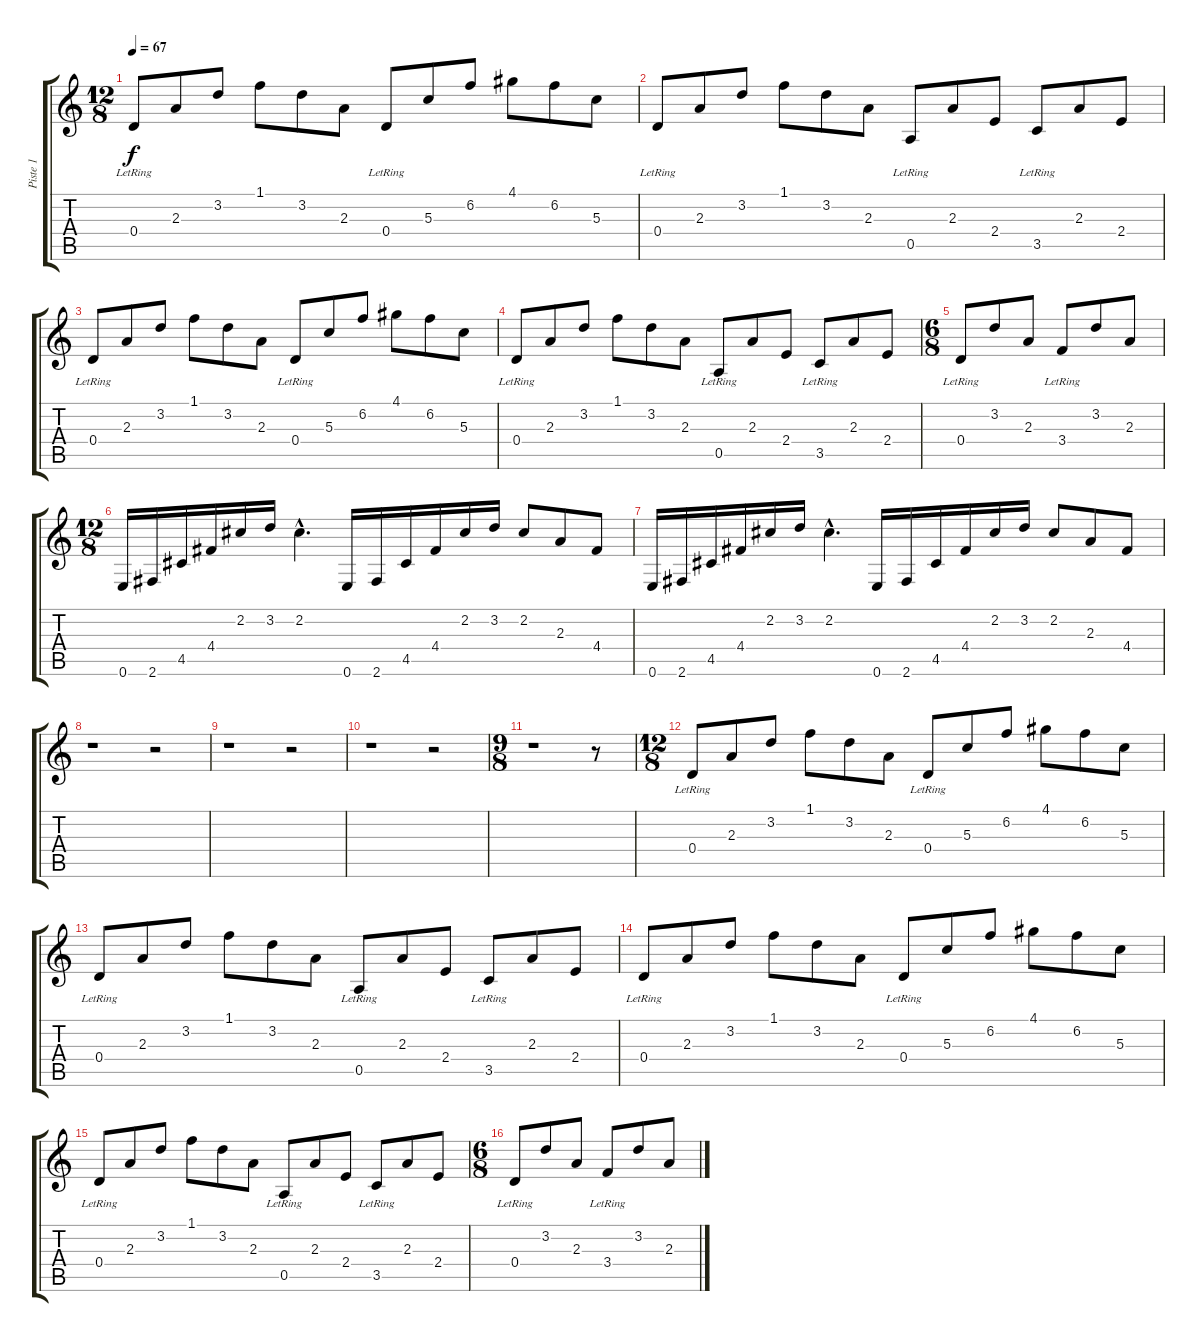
\track ("Piste 1" "Piste 1") {instrument acousticguitarnylon}
\staff {score tabs}
\tuning (E4 B3 G3 D3 A2 E2) {hide}
\ts (12 8)
\tempo 67
\clef g2
\ks c
0.4{lr}.8{dy f} 2.3.8 3.2.8 1.1.8 3.2.8 2.3.8 0.4{lr}.8 5.3.8 6.2.8 4.1.8 6.2.8 5.3.8 |
0.4{lr}.8 2.3.8 3.2.8 1.1.8 3.2.8 2.3.8 0.5{lr}.8 2.3.8 2.4.8 3.5{lr}.8 2.3.8 2.4.8 |
0.4{lr}.8 2.3.8 3.2.8 1.1.8 3.2.8 2.3.8 0.4{lr}.8 5.3.8 6.2.8 4.1.8 6.2.8 5.3.8 |
0.4{lr}.8 2.3.8 3.2.8 1.1.8 3.2.8 2.3.8 0.5{lr}.8 2.3.8 2.4.8 3.5{lr}.8 2.3.8 2.4.8 |
\ts (6 8)
0.4{lr}.8 3.2.8 2.3.8 3.4{lr}.8 3.2.8 2.3.8 |
\ts (12 8)
0.6.16 2.6.16 4.5.16 4.4.16 2.2.16 3.2.16 2.2{hac}.4{d} 0.6.16 2.6.16 4.5.16 4.4.16 2.2.16 3.2.16 2.2.8 2.3.8 4.4.8 |
0.6.16 2.6.16 4.5.16 4.4.16 2.2.16 3.2.16 2.2{hac}.4{d} 0.6.16 2.6.16 4.5.16 4.4.16 2.2.16 3.2.16 2.2.8 2.3.8 4.4.8 |
r.1 r.2 |
r.1 r.2 |
r.1 r.2 |
\ts (9 8)
r.1 r.8 |
\ts (12 8)
0.4{lr}.8 2.3.8 3.2.8 1.1.8 3.2.8 2.3.8 0.4{lr}.8 5.3.8 6.2.8 4.1.8 6.2.8 5.3.8 |
0.4{lr}.8 2.3.8 3.2.8 1.1.8 3.2.8 2.3.8 0.5{lr}.8 2.3.8 2.4.8 3.5{lr}.8 2.3.8 2.4.8 |
0.4{lr}.8 2.3.8 3.2.8 1.1.8 3.2.8 2.3.8 0.4{lr}.8 5.3.8 6.2.8 4.1.8 6.2.8 5.3.8 |
0.4{lr}.8 2.3.8 3.2.8 1.1.8 3.2.8 2.3.8 0.5{lr}.8 2.3.8 2.4.8 3.5{lr}.8 2.3.8 2.4.8 |
\ts (6 8)
0.4{lr}.8 3.2.8 2.3.8 3.4{lr}.8 3.2.8 2.3.8
